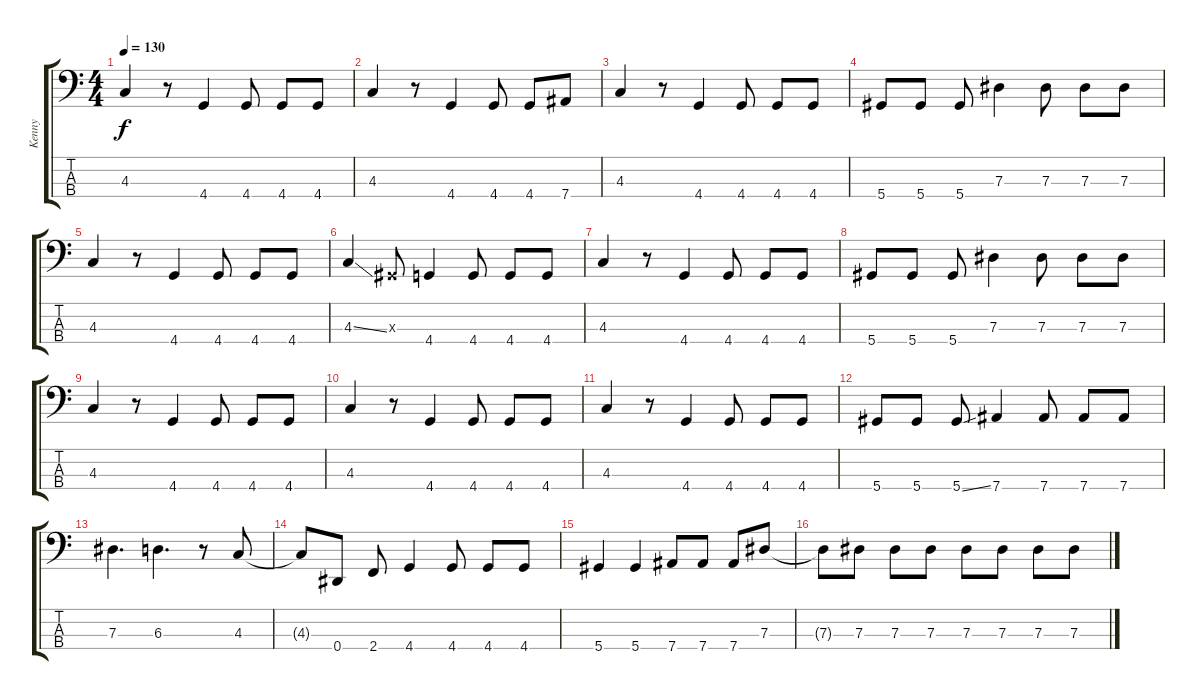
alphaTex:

\track ("Kenny" "Kenny") {instrument electricbasspick}
\staff {score tabs}
\tuning (Gb2 Db2 Ab1 Eb1) {hide}
\ts (4 4)
\tempo 130
\clef f4
\ks c
4.3.4{dy f} r.8 4.4.4 4.4.8 4.4.8 4.4.8 |
4.3.4 r.8 4.4.4 4.4.8 4.4.8 7.4.8 |
4.3.4 r.8 4.4.4 4.4.8 4.4.8 4.4.8 |
5.4.8 5.4.8 5.4.8 7.3.4 7.3.8 7.3.8 7.3.8 |
4.3.4 r.8 4.4.4 4.4.8 4.4.8 4.4.8 |
4.3{ss}.4 0.3{x}.8 4.4.4 4.4.8 4.4.8 4.4.8 |
4.3.4 r.8 4.4.4 4.4.8 4.4.8 4.4.8 |
5.4.8 5.4.8 5.4.8 7.3.4 7.3.8 7.3.8 7.3.8 |
4.3.4 r.8 4.4.4 4.4.8 4.4.8 4.4.8 |
4.3.4 r.8 4.4.4 4.4.8 4.4.8 4.4.8 |
4.3.4 r.8 4.4.4 4.4.8 4.4.8 4.4.8 |
5.4.8 5.4.8 5.4{ss}.8 7.4.4 7.4.8 7.4.8 7.4.8 |
7.3.4{d} 6.3.4{d} r.8 4.3.8 |
4.3{t}.8 0.4.8 2.4.8 4.4.4 4.4.8 4.4.8 4.4.8 |
5.4.4 5.4.4 7.4.8 7.4.8 7.4.8 7.3.8 |
7.3{t}.8 7.3.8 7.3.8 7.3.8 7.3.8 7.3.8 7.3.8 7.3.8
